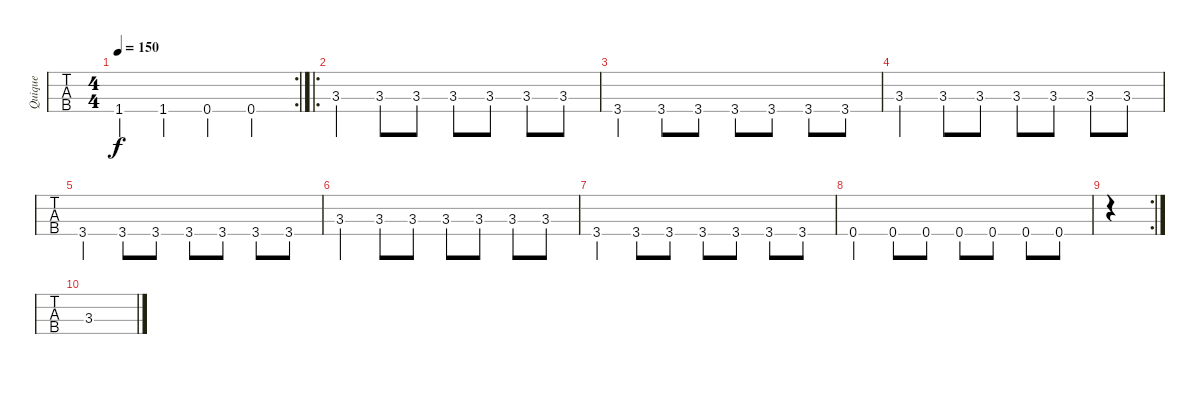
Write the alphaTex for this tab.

\track ("Quique" "Quique") {instrument electricbasspick}
\staff {tabs}
\tuning (G2 D2 A1 E1) {hide}
\rc 2
\ts (4 4)
\tempo 150
\clef f4
\ks c
1.4.4{dy f} 1.4.4 0.4.4 0.4.4 |
\ro
3.3.4 3.3.8 3.3.8 3.3.8 3.3.8 3.3.8 3.3.8 |
3.4.4 3.4.8 3.4.8 3.4.8 3.4.8 3.4.8 3.4.8 |
3.3.4 3.3.8 3.3.8 3.3.8 3.3.8 3.3.8 3.3.8 |
3.4.4 3.4.8 3.4.8 3.4.8 3.4.8 3.4.8 3.4.8 |
3.3.4 3.3.8 3.3.8 3.3.8 3.3.8 3.3.8 3.3.8 |
3.4.4 3.4.8 3.4.8 3.4.8 3.4.8 3.4.8 3.4.8 |
0.4.4 0.4.8 0.4.8 0.4.8 0.4.8 0.4.8 0.4.8 |
\rc 2
|
3.3.1
